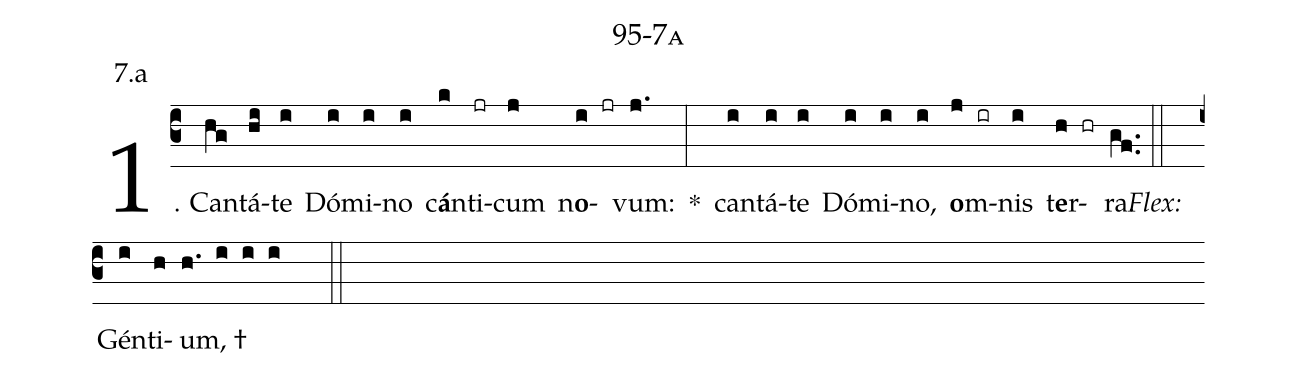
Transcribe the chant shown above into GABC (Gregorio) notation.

name: 95-7a;
annotation: 7.a;
%%
(c3)1. Can(hg)tá(hi)te(i) Dó(i)mi(i)no(i) c<b>á</b>n(k)ti(jr)cum(j) n<b>o</b>(i jr)vum:(j.) *(:) can(i)tá(i)te(i) Dó(i)mi(i)no,(i) <b>o</b>m(j ir)nis(i) t<b>e</b>r(h hr)ra.(gf..) (::)
<i>Flex:</i>()  Gén(i)ti(h)um, †(h. i i i  ::)
